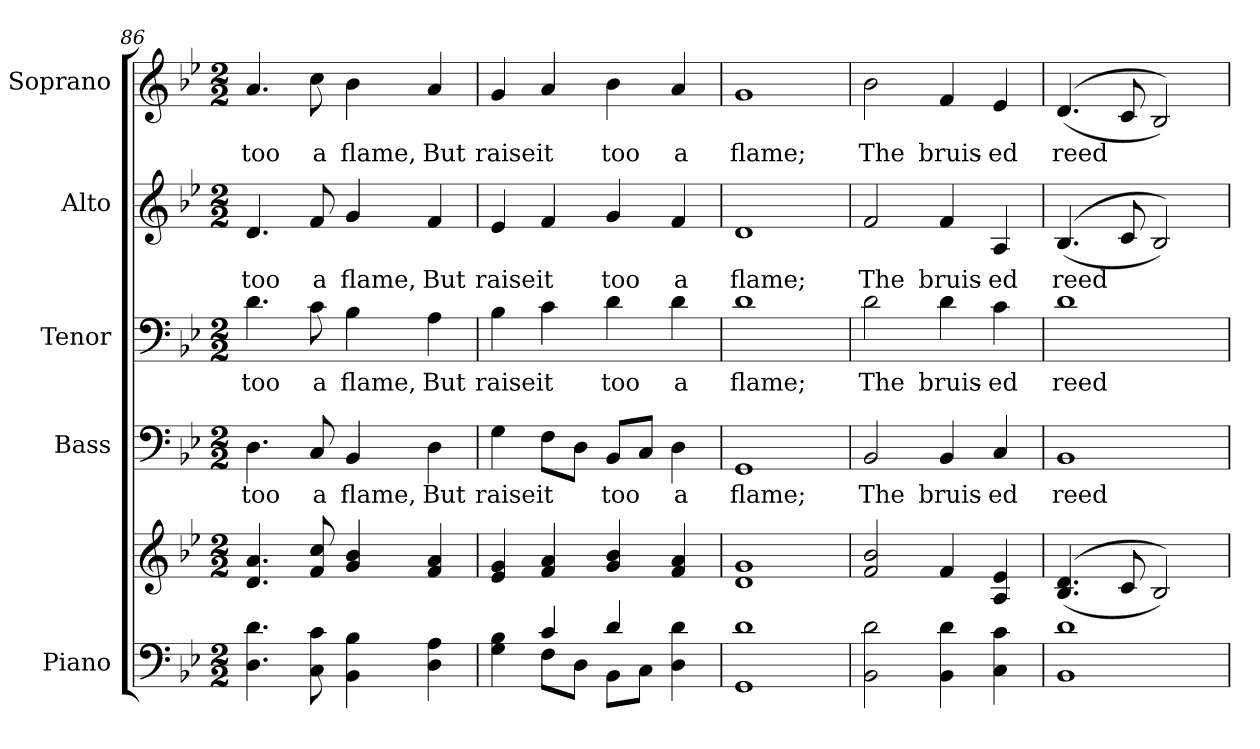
**kern	**kern	**kern	**text	**kern	**text	**kern	**text	**kern	**text
*part5	*part5	*part4	*part4	*part3	*part3	*part2	*part2	*part1	*part1
*staff6	*staff5	*staff4	*staff4	*staff3	*staff3	*staff2	*staff2	*staff1	*staff1
*I"Piano	*	*I"Bass	*	*I"Tenor	*	*I"Alto	*	*I"Soprano	*
*I'Pno.	*	*I'B.	*	*I'T.	*	*I'A.	*	*I'S.	*
*clefF4	*clefG2	*clefF4	*	*clefF4	*	*clefG2	*	*clefG2	*
*k[b-e-]	*k[b-e-]	*k[b-e-]	*	*k[b-e-]	*	*k[b-e-]	*	*k[b-e-]	*
*B-:	*B-:	*B-:	*	*B-:	*	*B-:	*	*B-:	*
*M2/2	*M2/2	*M2/2	*	*M2/2	*	*M2/2	*	*M2/2	*
=86	=86	=86	=86	=86	=86	=86	=86	=86	=86
!	!	!	!LO:LY:b:color=#000000	!	!	!	!	!	!
!	!	!	!	!	!LO:LY:b:color=#000000	!	!	!	!
!	!	!	!	!	!	!	!LO:LY:b:color=#000000	!	!
!	!	!	!	!	!	!	!	!	!LO:LY:b:color=#000000
4.Di\ 4.di	4.di/ 4.ai	4.Di\	too	4.di\	too	4.di/	too	4.ai/	too
!	!	!	!LO:LY:b:color=#000000	!	!	!	!	!	!
!	!	!	!	!	!LO:LY:b:color=#000000	!	!	!	!
!	!	!	!	!	!	!	!LO:LY:b:color=#000000	!	!
!	!	!	!	!	!	!	!	!	!LO:LY:b:color=#000000
8Ci\ 8ci	8fi/ 8cci	8Ci/	a	8ci\	a	8fi/	a	8cci\	a
!	!	!	!LO:LY:b:color=#000000	!	!	!	!	!	!
!	!	!	!	!	!LO:LY:b:color=#000000	!	!	!	!
!	!	!	!	!	!	!	!LO:LY:b:color=#000000	!	!
!	!	!	!	!	!	!	!	!	!LO:LY:b:color=#000000
4BB-i\ 4B-i	4gi/ 4b-i	4BB-i/	flame,	4B-i\	flame,	4gi/	flame,	4b-i\	flame,
!	!	!	!LO:LY:b:color=#000000	!	!	!	!	!	!
!	!	!	!	!	!LO:LY:b:color=#000000	!	!	!	!
!	!	!	!	!	!	!	!LO:LY:b:color=#000000	!	!
!	!	!	!	!	!	!	!	!	!LO:LY:b:color=#000000
4Di\ 4Ai	4fi/ 4ai	4Di\	But	4Ai\	But	4fi/	But	4ai/	But
=87	=87	=87	=87	=87	=87	=87	=87	=87	=87
*^	*	*	*	*	*	*	*	*	*
!	!	!	!	!LO:LY:b:color=#000000	!	!	!	!	!	!
!	!	!	!	!	!	!LO:LY:b:color=#000000	!	!	!	!
!	!	!	!	!	!	!	!	!LO:LY:b:color=#000000	!	!
!	!	!	!	!	!	!	!	!	!	!LO:LY:b:color=#000000
4Gi\ 4B-i	4ryy	4e-i/ 4gi	4Gi\	raise	4B-i\	raise	4e-i/	raise	4gi/	raise
!	!	!	!	!LO:LY:b:color=#000000	!	!	!	!	!	!
!	!	!	!	!	!	!LO:LY:b:color=#000000	!	!	!	!
!	!	!	!	!	!	!	!	!LO:LY:b:color=#000000	!	!
!	!	!	!	!	!	!	!	!	!	!LO:LY:b:color=#000000
4ci/	8Fi\L	4fi/ 4ai	8Fi\L	it	4ci\	it	4fi/	it	4ai/	it
.	8Di\J	.	8Di\J	.	.	.	.	.	.	.
!	!	!	!	!LO:LY:b:color=#000000	!	!	!	!	!	!
!	!	!	!	!	!	!LO:LY:b:color=#000000	!	!	!	!
!	!	!	!	!	!	!	!	!LO:LY:b:color=#000000	!	!
!	!	!	!	!	!	!	!	!	!	!LO:LY:b:color=#000000
4di/	8BB-i\L	4gi/ 4b-i	8BB-i/L	too	4di\	too	4gi/	too	4b-i\	too
.	8Ci\J	.	8Ci/J	.	.	.	.	.	.	.
!	!	!	!	!LO:LY:b:color=#000000	!	!	!	!	!	!
!	!	!	!	!	!	!LO:LY:b:color=#000000	!	!	!	!
!	!	!	!	!	!	!	!	!LO:LY:b:color=#000000	!	!
!	!	!	!	!	!	!	!	!	!	!LO:LY:b:color=#000000
4Di\ 4di	4ryy	4fi/ 4ai	4Di\	a	4di\	a	4fi/	a	4ai/	a
*v	*v	*	*	*	*	*	*	*	*	*
!!LO:PB:g=z
=88	=88	=88	=88	=88	=88	=88	=88	=88	=88
*^	*	*	*	*	*	*	*	*	*
!	!	!	!	!LO:LY:b:color=#000000	!	!	!	!	!	!
*v	*v	*	*	*	*	*	*	*	*	*
*^	*	*	*	*	*	*	*	*	*
!	!	!	!	!	!	!LO:LY:b:color=#000000	!	!	!	!
*v	*v	*	*	*	*	*	*	*	*	*
*^	*	*	*	*	*	*	*	*	*
!	!	!	!	!	!	!	!	!LO:LY:b:color=#000000	!	!
*v	*v	*	*	*	*	*	*	*	*	*
*^	*	*	*	*	*	*	*	*	*
!	!	!	!	!	!	!	!	!	!	!LO:LY:b:color=#000000
*v	*v	*	*	*	*	*	*	*	*	*
1GGi 1di	1di 1gi	1GGi	flame;	1di	flame;	1di	flame;	1gi	flame;
=89	=89	=89	=89	=89	=89	=89	=89	=89	=89
!	!	!	!LO:LY:b:color=#000000	!	!	!	!	!	!
!	!	!	!	!	!LO:LY:b:color=#000000	!	!	!	!
!	!	!	!	!	!	!	!LO:LY:b:color=#000000	!	!
!	!	!	!	!	!	!	!	!	!LO:LY:b:color=#000000
2BB-i\ 2di	2fi/ 2b-i	2BB-i/	The	2di\	The	2fi/	The	2b-i\	The
!	!	!	!LO:LY:b:color=#000000	!	!	!	!	!	!
!	!	!	!	!	!LO:LY:b:color=#000000	!	!	!	!
!	!	!	!	!	!	!	!LO:LY:b:color=#000000	!	!
!	!	!	!	!	!	!	!	!	!LO:LY:b:color=#000000
4BB-i\ 4di	4fi/	4BB-i/	bruis-	4di\	bruis-	4fi/	bruis-	4fi/	bruis-
!	!	!	!LO:LY:b:color=#000000	!	!	!	!	!	!
!	!	!	!	!	!LO:LY:b:color=#000000	!	!	!	!
!	!	!	!	!	!	!	!LO:LY:b:color=#000000	!	!
!	!	!	!	!	!	!	!	!	!LO:LY:b:color=#000000
4Ci\ 4ci	4Ai/ 4e-i	4Ci/	-ed	4ci\	-ed	4Ai/	-ed	4e-i/	-ed
=90	=90	=90	=90	=90	=90	=90	=90	=90	=90
!	!	!	!LO:LY:b:color=#000000	!	!	!	!	!	!
!	!	!	!	!	!LO:LY:b:color=#000000	!	!	!	!
!	!	!	!	!	!	!	!LO:LY:b:color=#000000	!	!
!	!	!	!	!	!	!	!	!	!LO:LY:b:color=#000000
1BB-i 1di	((4.B-i/ 4.di	1BB-i	reed	1di	reed	((4.B-i/	reed	((4.di/	reed
.	8ci/	.	.	.	.	8ci/	.	8ci/	.
.	2B-i/))	.	.	.	.	2B-i/))	.	2B-i/))	.
=	=	=	=	=	=	=	=	=	=
*-	*-	*-	*-	*-	*-	*-	*-	*-	*-
